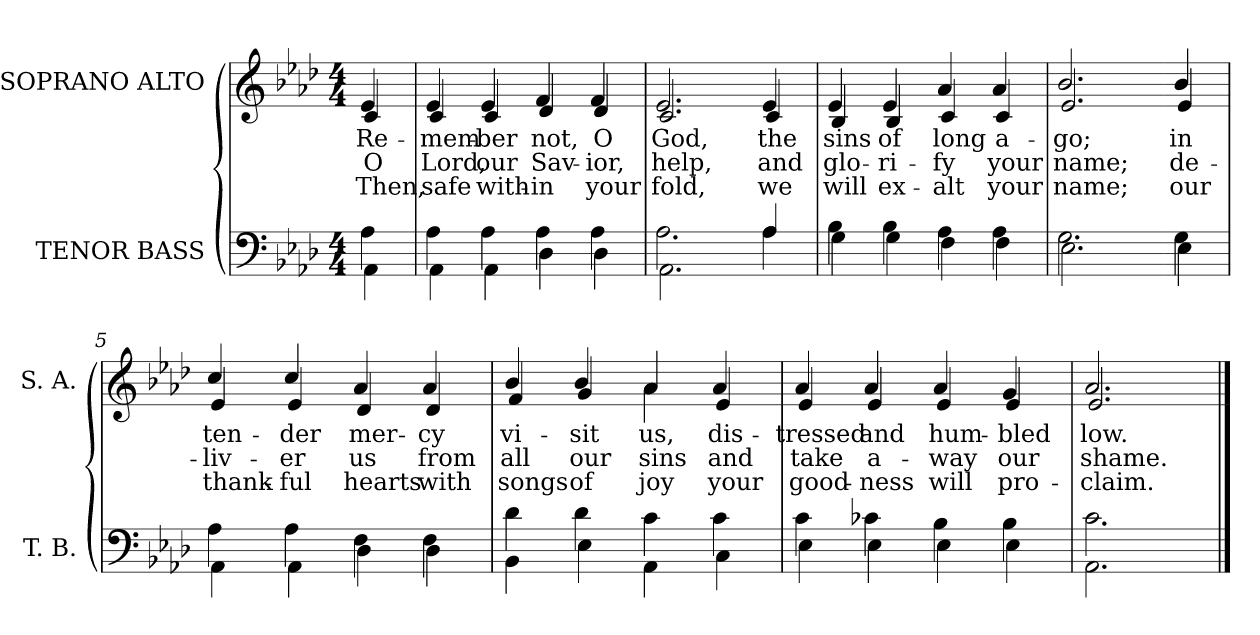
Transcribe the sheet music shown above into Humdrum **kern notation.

**kern	**kern	**text	**text	**text
*part2	*part1	*part1	*part1	*part1
*staff2	*staff1	*staff1	*staff1	*staff1
*I"TENOR BASS	*I"SOPRANO ALTO	*	*	*
*I'T. B.	*I'S. A.	*	*	*
!!LO:PB:g=z
*clefF4	*clefG2	*	*	*
*k[b-e-a-d-]	*k[b-e-a-d-]	*	*	*
*A-:	*A-:	*	*	*
*M4/4	*M4/4	*	*	*
=	=	=	=	=
*^	*	*	*	*
!	!	!LO:TX:b:cj:t=1	!	!	!
!	!	!LO:TX:b:cj:t=2	!	!	!
!	!	!LO:TX:b:cj:t=3	!	!	!
!	!	!	!LO:LY:b:color=#000000	!LO:LY:b:color=#000000	!LO:LY:b:color=#000000
*	*	*^	*	*	*
4A-i\	4AA-i\	4e-i/	4ci/	Re-	O	Then,
=	=	=	=	=	=	=
!	!	!	!	!LO:LY:b:color=#000000	!LO:LY:b:color=#000000	!LO:LY:b:color=#000000
4A-i\	4AA-i\	4e-i/	4ci/	-mem-	Lord,	safe
!	!	!	!	!LO:LY:b:color=#000000	!LO:LY:b:color=#000000	!LO:LY:b:color=#000000
4A-i\	4AA-i\	4e-i/	4ci/	-ber	our	with-
!	!	!	!	!LO:LY:b:color=#000000	!LO:LY:b:color=#000000	!LO:LY:b:color=#000000
4A-i\	4D-i\	4fi/	4d-i/	not,	Sav-	-in
!	!	!	!	!LO:LY:b:color=#000000	!LO:LY:b:color=#000000	!LO:LY:b:color=#000000
4A-i\	4D-i\	4fi/	4d-i/	O	-ior,	your
=1	=1	=1	=1	=1	=1	=1
!	!	!	!	!LO:LY:b:color=#000000	!LO:LY:b:color=#000000	!LO:LY:b:color=#000000
2.A-i\	2.AA-i\	2.e-i/	2.ci/	God,	help,	fold,
!	!	!	!	!LO:LY:b:color=#000000	!LO:LY:b:color=#000000	!LO:LY:b:color=#000000
4A-i/	4A-i\	4e-i/	4ci/	the	and	we
=2	=2	=2	=2	=2	=2	=2
!	!	!	!	!LO:LY:b:color=#000000	!LO:LY:b:color=#000000	!LO:LY:b:color=#000000
4B-i\	4Gi\	4e-i/	4B-i/	sins	glo-	will
!	!	!	!	!LO:LY:b:color=#000000	!LO:LY:b:color=#000000	!LO:LY:b:color=#000000
4B-i\	4Gi\	4e-i/	4B-i/	of	-ri-	ex-
!	!	!	!	!LO:LY:b:color=#000000	!LO:LY:b:color=#000000	!LO:LY:b:color=#000000
4A-i\	4Fi\	4a-i/	4ci/	long	-fy	-alt
!	!	!	!	!LO:LY:b:color=#000000	!LO:LY:b:color=#000000	!LO:LY:b:color=#000000
4A-i\	4Fi\	4a-i/	4ci/	a-	your	your
=3	=3	=3	=3	=3	=3	=3
!	!	!	!	!LO:LY:b:color=#000000	!LO:LY:b:color=#000000	!LO:LY:b:color=#000000
2.Gi\	2.E-i\	2.b-i/	2.e-i/	-go;	name;	name;
!!LO:LB:g=z	!!
=4-	=4-	=4-	=4-	=4-	=4-	=4-
!	!	!	!	!LO:LY:b:color=#000000	!LO:LY:b:color=#000000	!LO:LY:b:color=#000000
4Gi\	4E-i\	4b-i/	4e-i/	in	de-	our
=5	=5	=5	=5	=5	=5	=5
!	!	!	!	!LO:LY:b:color=#000000	!LO:LY:b:color=#000000	!LO:LY:b:color=#000000
4A-i\	4AA-i\	4cci/	4e-i/	ten-	-liv-	thank-
!	!	!	!	!LO:LY:b:color=#000000	!LO:LY:b:color=#000000	!LO:LY:b:color=#000000
4A-i\	4AA-i\	4cci/	4e-i/	-der	-er	-ful
!	!	!	!	!LO:LY:b:color=#000000	!LO:LY:b:color=#000000	!LO:LY:b:color=#000000
4Fi\	4D-i\	4a-i/	4d-i/	mer-	us	hearts
!	!	!	!	!LO:LY:b:color=#000000	!LO:LY:b:color=#000000	!LO:LY:b:color=#000000
4Fi\	4D-i\	4a-i/	4d-i/	-cy	from	with
=6	=6	=6	=6	=6	=6	=6
!	!	!	!	!LO:LY:b:color=#000000	!LO:LY:b:color=#000000	!LO:LY:b:color=#000000
4d-i\	4BB-i\	4b-i/	4fi/	vi-	all	songs
!	!	!	!	!LO:LY:b:color=#000000	!LO:LY:b:color=#000000	!LO:LY:b:color=#000000
4d-i\	4E-i\	4b-i/	4gi/	-sit	our	of
!	!	!	!	!LO:LY:b:color=#000000	!LO:LY:b:color=#000000	!LO:LY:b:color=#000000
4ci\	4AA-i\	4a-i/	4a-i\	us,	sins	joy
!	!	!	!	!LO:LY:b:color=#000000	!LO:LY:b:color=#000000	!LO:LY:b:color=#000000
4ci\	4Ci\	4a-i/	4e-i/	dis-	and	your
=7	=7	=7	=7	=7	=7	=7
!	!	!	!	!LO:LY:b:color=#000000	!LO:LY:b:color=#000000	!LO:LY:b:color=#000000
4ci\	4E-i\	4a-i/	4e-i/	-tressed	take	good-
!	!	!	!	!LO:LY:b:color=#000000	!LO:LY:b:color=#000000	!LO:LY:b:color=#000000
4c-Xi\	4E-i\	4a-i/	4e-i/	and	a-	-ness
!	!	!	!	!LO:LY:b:color=#000000	!LO:LY:b:color=#000000	!LO:LY:b:color=#000000
4B-i\	4E-i\	4a-i/	4e-i/	hum-	-way	will
!	!	!	!	!LO:LY:b:color=#000000	!LO:LY:b:color=#000000	!LO:LY:b:color=#000000
4B-i\	4E-i\	4gi/	4e-i/	-bled	our	pro-
=8	=8	=8	=8	=8	=8	=8
!	!	!	!	!LO:LY:b:color=#000000	!LO:LY:b:color=#000000	!LO:LY:b:color=#000000
2.ci\	2.AA-i\	2.a-i/	2.e-i/	low.	shame.	-claim.
*v	*v	*	*	*	*	*
*	*v	*v	*	*	*
==	==	==	==	==
*-	*-	*-	*-	*-
